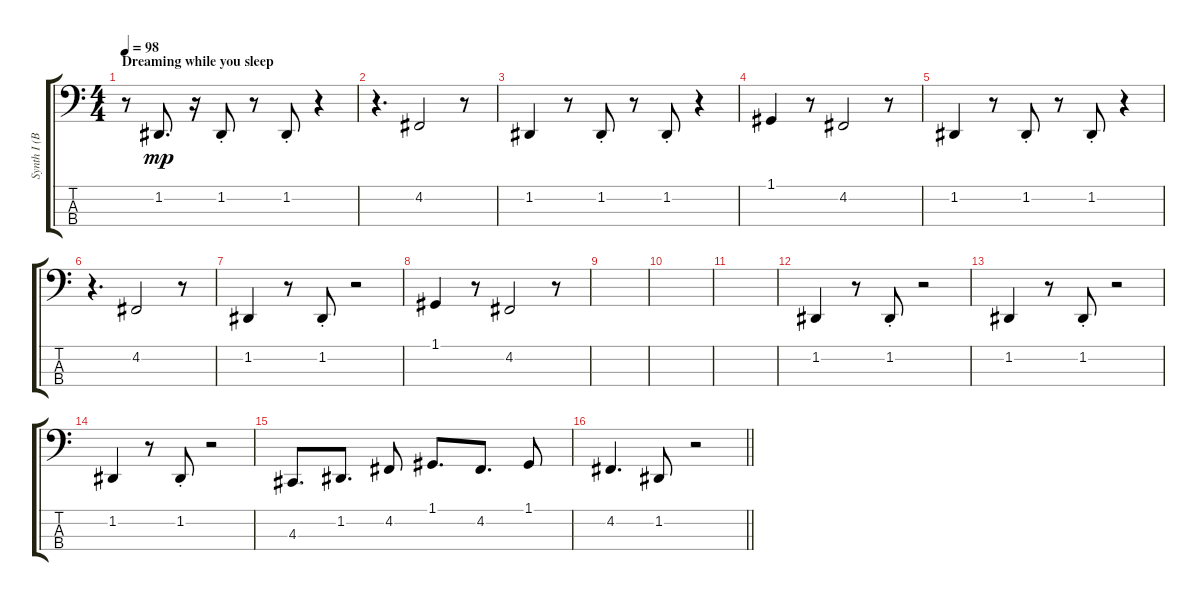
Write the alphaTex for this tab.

\track ("Synth I (Banks)" "Synth I (B") {instrument brasssection}
\staff {score tabs}
\tuning (G2 D2 A1 E1) {hide}
\ts (4 4)
\section ("" "Dreaming while you sleep")
\tempo 98
\clef f4
\ks c
r.8{dy mp} 1.2.8{d} r.16 1.2{st}.8 r.8 1.2{st}.8 r.4 |
r.4{d} 4.2.2 r.8 |
1.2.4 r.8 1.2{st}.8 r.8 1.2{st}.8 r.4 |
1.1.4 r.8 4.2.2 r.8 |
1.2.4 r.8 1.2{st}.8 r.8 1.2{st}.8 r.4 |
r.4{d} 4.2.2 r.8 |
1.2.4 r.8 1.2{st}.8 r.2 |
1.1.4 r.8 4.2.2 r.8 |
|
|
|
1.2.4 r.8 1.2{st}.8 r.2 |
1.2.4 r.8 1.2{st}.8 r.2 |
1.2.4 r.8 1.2{st}.8 r.2 |
4.3.8{d} 1.2.8{d} 4.2.8 1.1.8{d} 4.2.8{d} 1.1.8 |
\barLineRight lightlight
4.2.4{d} 1.2.8 r.2
